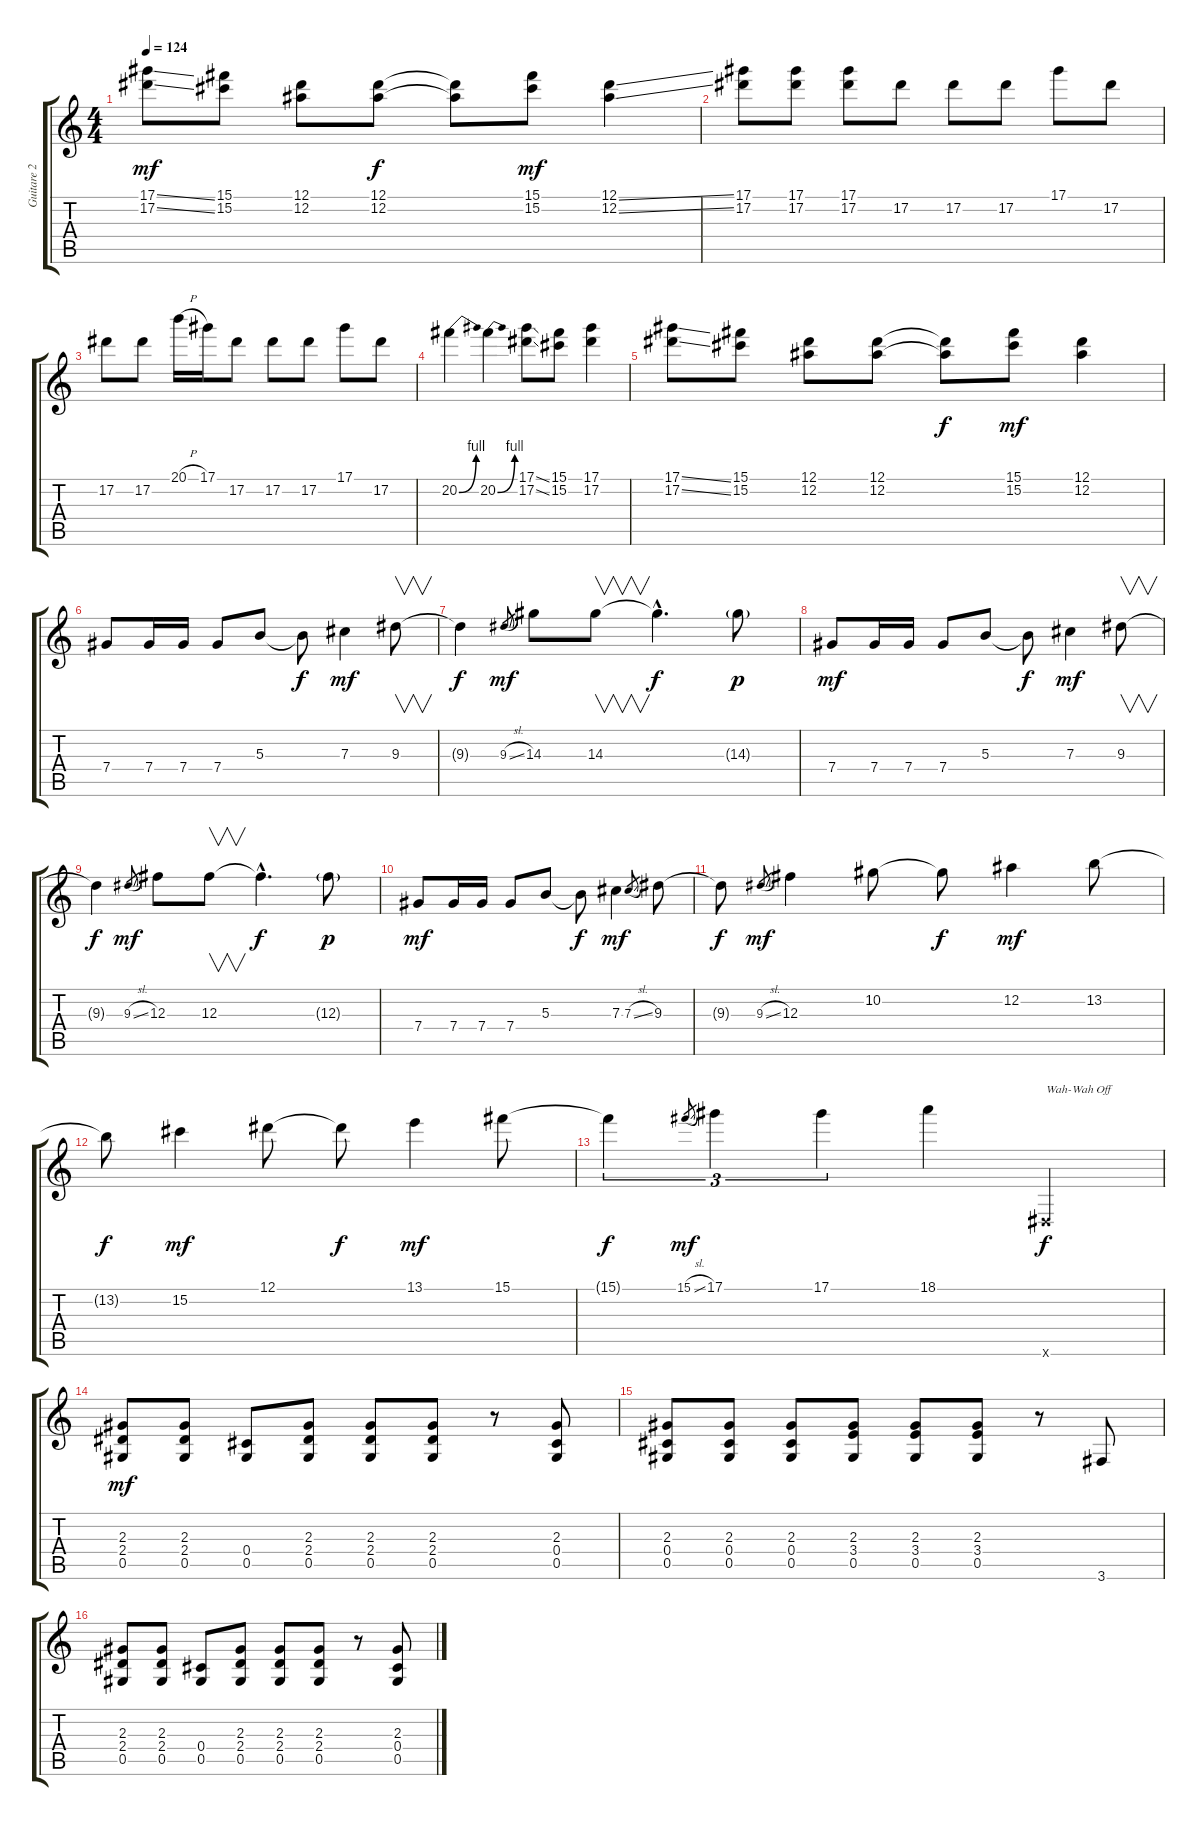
\track ("Guitare 2" "Guitare 2") {instrument distortionguitar}
\staff {score tabs}
\tuning (Eb4 Bb3 Gb3 Db3 Ab2 Eb2) {hide}
\ts (4 4)
\tempo 124
\clef g2
\ks c
(17.1{ss} 17.2{ss}).8{dy mf} (15.1 15.2).8 (12.1 12.2).8 (12.1 12.2).8{dy f} (12.1{t} 12.2{t}).8 (15.1 15.2).8{dy mf} (12.1{ss} 12.2{ss}).4 |
(17.1 17.2).8 (17.1 17.2).8 (17.1 17.2).8 17.2.8 17.2.8 17.2.8 17.1.8 17.2.8 |
17.2.8 17.2.8 20.1{h}.16 17.1.16 17.2.8 17.2.8 17.2.8 17.1.8 17.2.8 |
20.2{be (bend 0 0 60 4)}.4 20.2{be (bend 0 0 60 4)}.4 (17.1{ss} 17.2{ss}).8 (15.1 15.2).8 (17.1 17.2).4 |
(17.1{ss} 17.2{ss}).8 (15.1 15.2).8 (12.1 12.2).8 (12.1 12.2).8 (12.1{t} 12.2{t}).8{dy f} (15.1 15.2).8{dy mf} (12.1 12.2).4 |
7.4.8 7.4.16 7.4.16 7.4.8 5.3.8 5.3{t}.8{dy f} 7.3.4{dy mf} 9.3.8{v} |
9.3{t}.4{dy f} 9.3{sl}.8{gr dy mf} 14.3.8 14.3.8{v} 14.3{hac t}.4{d dy f} 14.3{g}.8{dy p} |
7.4.8{dy mf} 7.4.16 7.4.16 7.4.8 5.3.8 5.3{t}.8{dy f} 7.3.4{dy mf} 9.3.8{v} |
9.3{t}.4{dy f} 9.3{sl}.8{gr dy mf} 12.3.8 12.3.8{v} 12.3{hac t}.4{d dy f} 12.3{g}.8{dy p} |
7.4.8{dy mf} 7.4.16 7.4.16 7.4.8 5.3.8 5.3{t}.8{dy f} 7.3.4{dy mf} 7.3{sl}.8{gr} 9.3.8 |
9.3{t}.8{dy f} 9.3{sl}.8{gr dy mf} 12.3.4 10.2.8 10.2{t}.8{dy f} 12.2.4{dy mf} 13.2.8 |
13.2{t}.8{dy f} 15.2.4{dy mf} 12.1.8 12.1{t}.8{dy f} 13.1.4{dy mf} 15.1.8 |
15.1{t}.4{tu (3 2) dy f} 15.1{sl}.8{gr dy mf} 17.1.4{tu (3 2)} 17.1.4{tu (3 2)} 18.1.4 0.6{x}.4{txt "Wah-Wah Off" dy f} |
(2.3 2.4 0.5).8{dy mf} (2.3 2.4 0.5).8 (0.4 0.5).8 (2.3 2.4 0.5).8 (2.3 2.4 0.5).8 (2.3 2.4 0.5).8 r.8 (2.3 0.4 0.5).8 |
(2.3 0.4 0.5).8 (2.3 0.4 0.5).8 (2.3 0.4 0.5).8 (2.3 3.4 0.5).8 (2.3 3.4 0.5).8 (2.3 3.4 0.5).8 r.8 3.6.8 |
(2.3 2.4 0.5).8 (2.3 2.4 0.5).8 (0.4 0.5).8 (2.3 2.4 0.5).8 (2.3 2.4 0.5).8 (2.3 2.4 0.5).8 r.8 (2.3 0.4 0.5).8
